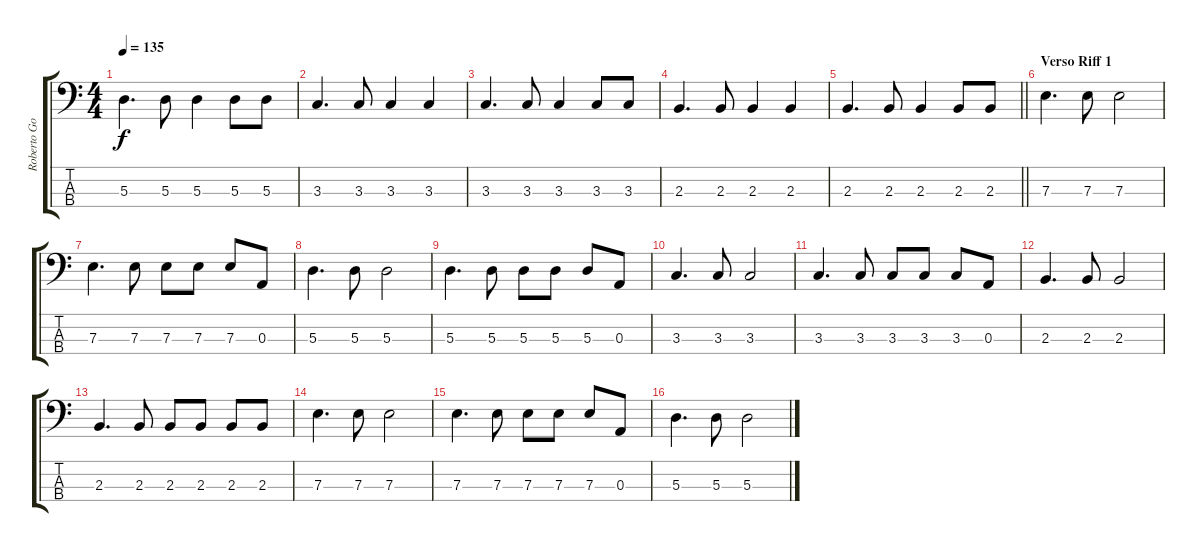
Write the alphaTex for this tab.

\track ("Roberto Gonzalo" "Roberto Go") {instrument electricbassfinger}
\staff {score tabs}
\tuning (G2 D2 A1 E1) {hide}
\ts (4 4)
\tempo 135
\clef f4
\ks c
5.3.4{d dy f} 5.3.8 5.3.4 5.3.8 5.3.8 |
3.3.4{d} 3.3.8 3.3.4 3.3.4 |
3.3.4{d} 3.3.8 3.3.4 3.3.8 3.3.8 |
2.3.4{d} 2.3.8 2.3.4 2.3.4 |
\barLineRight lightlight
2.3.4{d} 2.3.8 2.3.4 2.3.8 2.3.8 |
\section ("" "Verso Riff 1")
7.3.4{d} 7.3.8 7.3.2 |
7.3.4{d} 7.3.8 7.3.8 7.3.8 7.3.8 0.3.8 |
5.3.4{d} 5.3.8 5.3.2 |
5.3.4{d} 5.3.8 5.3.8 5.3.8 5.3.8 0.3.8 |
3.3.4{d} 3.3.8 3.3.2 |
3.3.4{d} 3.3.8 3.3.8 3.3.8 3.3.8 0.3.8 |
2.3.4{d} 2.3.8 2.3.2 |
2.3.4{d} 2.3.8 2.3.8 2.3.8 2.3.8 2.3.8 |
7.3.4{d} 7.3.8 7.3.2 |
7.3.4{d} 7.3.8 7.3.8 7.3.8 7.3.8 0.3.8 |
5.3.4{d} 5.3.8 5.3.2
